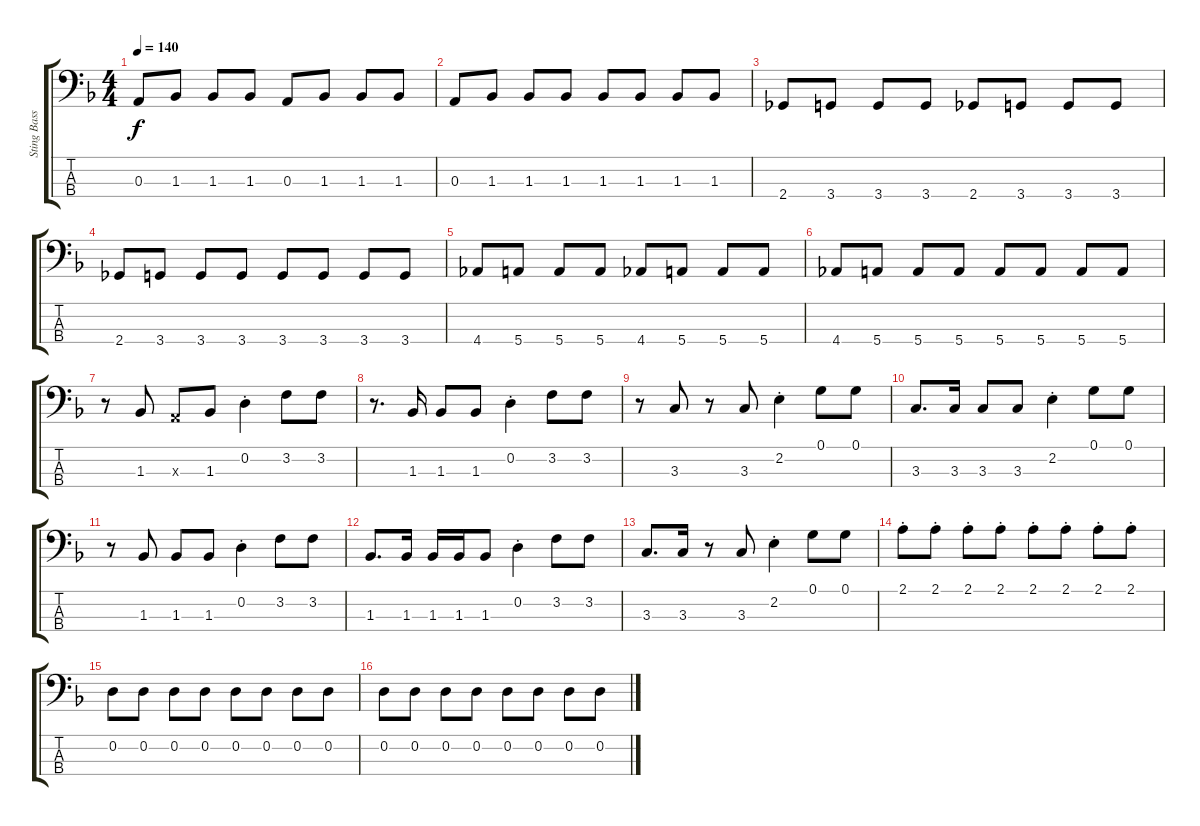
\track ("Sting Bass" "Sting Bass") {instrument electricbasspick}
\staff {score tabs}
\tuning (G2 D2 A1 E1) {hide}
\ts (4 4)
\tempo 140
\clef f4
\ks f
0.3.8{dy f} 1.3.8 1.3.8 1.3.8 0.3.8 1.3.8 1.3.8 1.3.8 |
0.3.8 1.3.8 1.3.8 1.3.8 1.3.8 1.3.8 1.3.8 1.3.8 |
2.4.8 3.4.8 3.4.8 3.4.8 2.4.8 3.4.8 3.4.8 3.4.8 |
2.4.8 3.4.8 3.4.8 3.4.8 3.4.8 3.4.8 3.4.8 3.4.8 |
4.4.8 5.4.8 5.4.8 5.4.8 4.4.8 5.4.8 5.4.8 5.4.8 |
4.4.8 5.4.8 5.4.8 5.4.8 5.4.8 5.4.8 5.4.8 5.4.8 |
r.8 1.3.8 0.3{x}.8 1.3.8 0.2{st}.4 3.2.8 3.2.8 |
r.8{d} 1.3.16 1.3.8 1.3.8 0.2{st}.4 3.2.8 3.2.8 |
r.8 3.3.8 r.8 3.3.8 2.2{st}.4 0.1.8 0.1.8 |
3.3.8{d} 3.3.16 3.3.8 3.3.8 2.2{st}.4 0.1.8 0.1.8 |
r.8 1.3.8 1.3.8 1.3.8 0.2{st}.4 3.2.8 3.2.8 |
1.3.8{d} 1.3.16 1.3.16 1.3.16 1.3.8 0.2{st}.4 3.2.8 3.2.8 |
3.3.8{d} 3.3.16 r.8 3.3.8 2.2{st}.4 0.1.8 0.1.8 |
2.1{st}.8 2.1{st}.8 2.1{st}.8 2.1{st}.8 2.1{st}.8 2.1{st}.8 2.1{st}.8 2.1{st}.8 |
0.2.8{volume 6} 0.2.8{volume 16} 0.2.8 0.2.8 0.2.8 0.2.8 0.2.8 0.2.8 |
0.2.8 0.2.8 0.2.8 0.2.8 0.2.8 0.2.8 0.2.8 0.2.8
